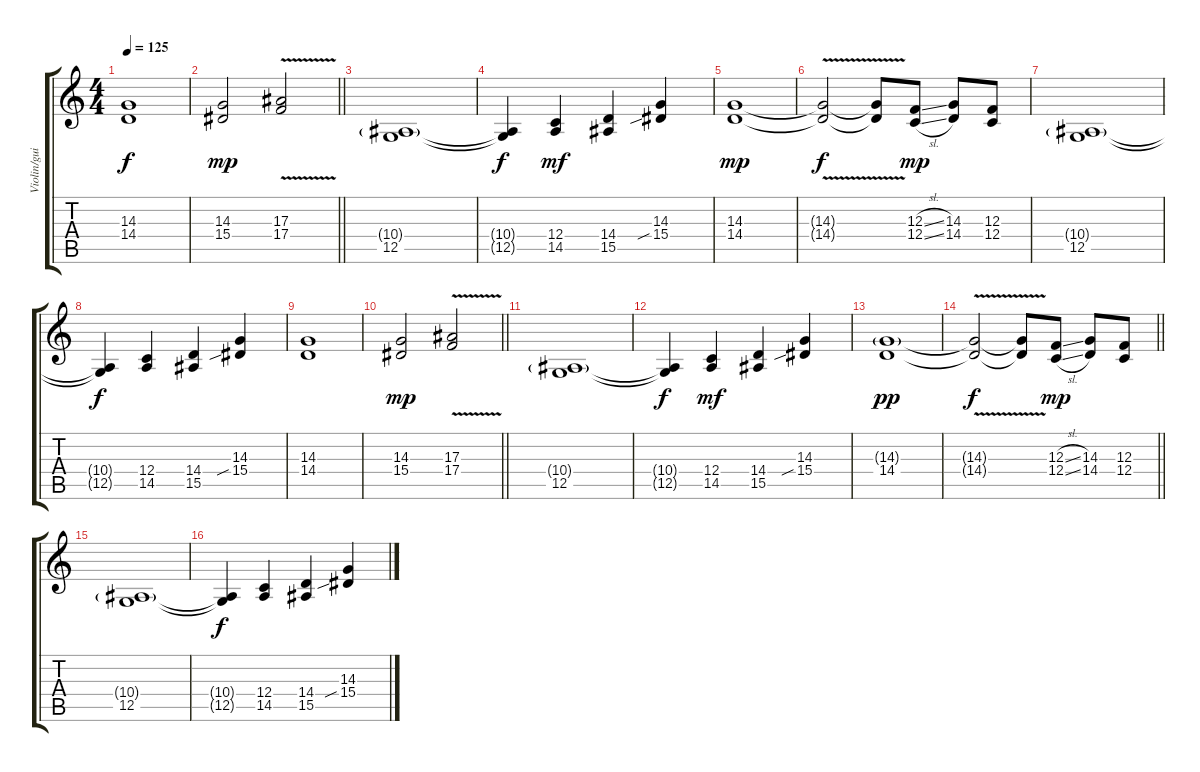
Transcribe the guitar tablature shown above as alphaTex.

\track ("Violin/guitar" "Violin/gui") {instrument violin}
\staff {score tabs}
\tuning (D4 A3 F3 C3 G2 D2) {hide}
\ts (4 4)
\tempo 125
\clef g2
\ks c
(14.3 14.4).1{dy f} |
\barLineRight lightlight
(14.3 15.4).2{dy mp} (17.3 17.4{v}).2 |
\section ("" "")
(10.4{g} 12.5).1 |
(10.4{t} 12.5{t}).4{dy f} (12.4 14.5).4{dy mf} (14.4 15.5).4 (14.3 15.4{sib}).4 |
(14.3 14.4).1{dy mp} |
(14.3{v t} 14.4{v t}).2{dy f} (14.3{t} 14.4{t}).8 (12.3{sl} 12.4{sl}).8{dy mp} (14.3 14.4).8 (12.3 12.4).8 |
(10.4{g} 12.5).1 |
(10.4{t} 12.5{t}).4{dy f} (12.4 14.5).4 (14.4 15.5).4 (14.3 15.4{sib}).4 |
(14.3 14.4).1 |
\barLineRight lightlight
(14.3 15.4).2{dy mp} (17.3 17.4{v}).2 |
\section ("" "")
(10.4{g} 12.5).1 |
(10.4{t} 12.5{t}).4{dy f} (12.4 14.5).4{dy mf} (14.4 15.5).4 (14.3 15.4{sib}).4 |
(14.3{g} 14.4).1{dy pp} |
\barLineRight lightlight
(14.3{v t} 14.4{v t}).2{dy f} (14.3{t} 14.4{t}).8 (12.3{sl} 12.4{sl}).8{dy mp} (14.3 14.4).8 (12.3 12.4).8 |
(10.4{g} 12.5).1 |
(10.4{t} 12.5{t}).4{dy f} (12.4 14.5).4 (14.4 15.5).4 (14.3 15.4{sib}).4
